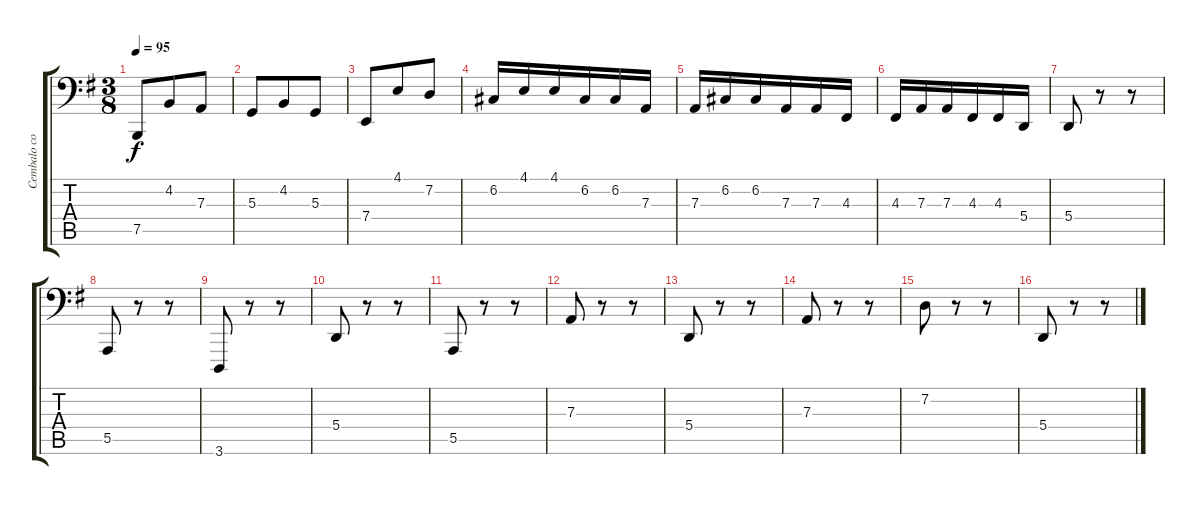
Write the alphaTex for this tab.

\track ("Cembalo concertato." "Cembalo co") {instrument harpsichord}
\staff {score tabs}
\tuning (C3 G2 D2 A1 E1 B0) {hide}
\ts (3 8)
\tempo 95
\clef f4
\ks g
7.5.8{dy f} 4.2.8 7.3.8 |
5.3.8 4.2.8 5.3.8 |
7.4.8 4.1.8 7.2.8 |
6.2.16{beam merge} 4.1.16{beam merge} 4.1.16{beam merge} 6.2.16{beam merge} 6.2.16{beam merge} 7.3.16 |
7.3.16{beam merge} 6.2.16{beam merge} 6.2.16{beam merge} 7.3.16{beam merge} 7.3.16{beam merge} 4.3.16 |
4.3.16 7.3.16{beam merge} 7.3.16 4.3.16{beam merge} 4.3.16 5.4.16 |
5.4.8 r.8 r.8 |
5.5.8 r.8 r.8 |
3.6.8 r.8 r.8 |
5.4.8 r.8 r.8 |
5.5.8 r.8 r.8 |
7.3.8 r.8 r.8 |
5.4.8 r.8 r.8 |
7.3.8 r.8 r.8 |
7.2.8 r.8 r.8 |
5.4.8 r.8 r.8
